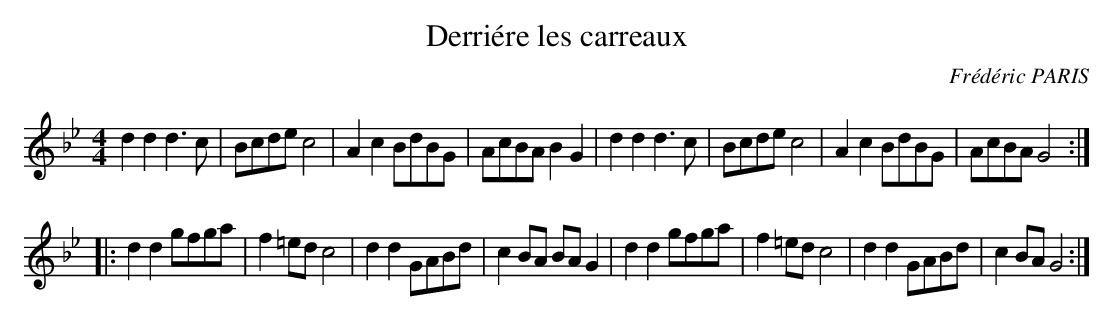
X:1
T:Derriére les carreaux
C:Frédéric PARIS
L:1/4
M:4/4
K:G minor
ddd>c|B/2c/2d/2e/2 c2|A c B/2d/2B/2G/2|A/2c/2B/2A/2 B G|
ddd>c|B/2c/2d/2e/2c2|A c B/2d/2B/2G/2|A/2c/2B/2A/2 G2:|
|:!dd g/2f/2g/2a/2|f =e/2d/2c2|ddG/2A/2B/2d/2|c B/2A/2 B/2A/2 G|
dd g/2f/2g/2a/2|f =e/2d/2c2|dd G/2A/2B/2d/2|c B/2A/2 G2:|
